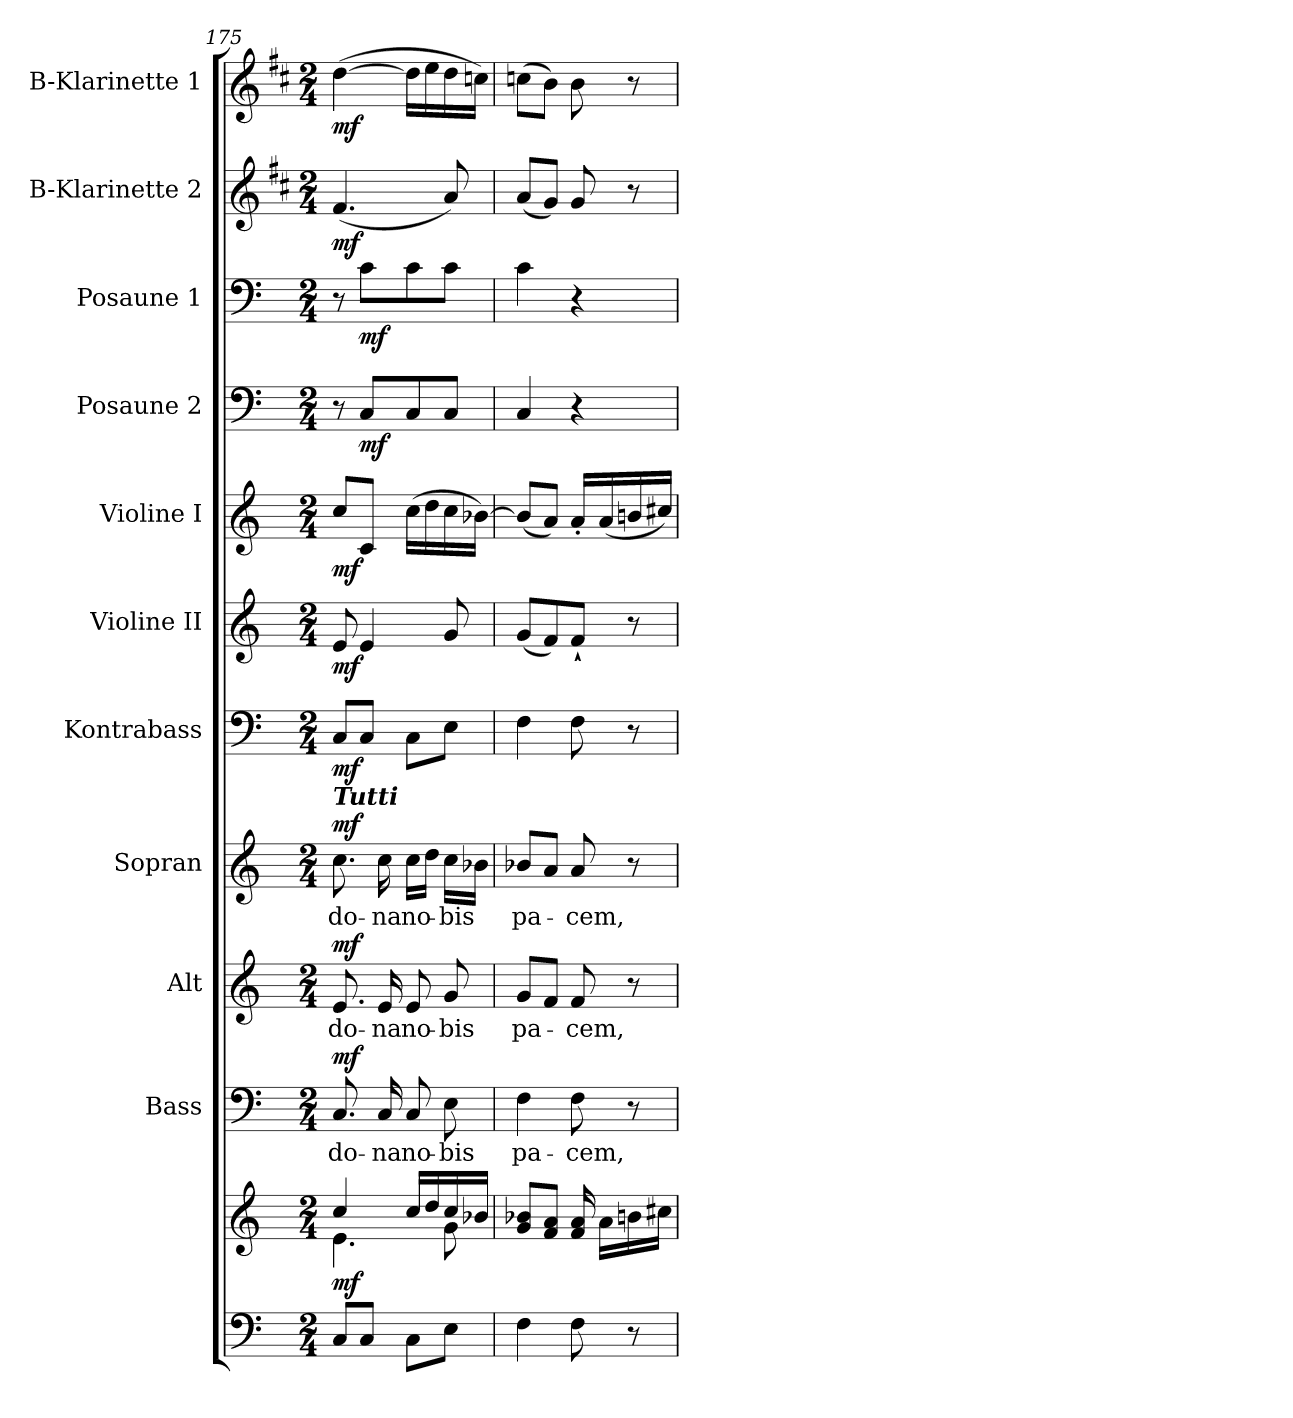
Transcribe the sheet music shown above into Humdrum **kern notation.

**kern	**kern	**dynam	**kern	**text	**dynam	**kern	**text	**dynam	**kern	**text	**dynam	**kern	**dynam	**kern	**dynam	**kern	**dynam	**kern	**dynam	**kern	**dynam	**kern	**dynam	**kern	**dynam
*part11	*part11	*part11	*part10	*part10	*part10	*part9	*part9	*part9	*part8	*part8	*part8	*part7	*part7	*part6	*part6	*part5	*part5	*part4	*part4	*part3	*part3	*part2	*part2	*part1	*part1
*staff12	*staff11	*staff11/12	*staff10	*staff10	*staff10	*staff9	*staff9	*staff9	*staff8	*staff8	*staff8	*staff7	*staff7	*staff6	*staff6	*staff5	*staff5	*staff4	*staff4	*staff3	*staff3	*staff2	*staff2	*staff1	*staff1
*	*	*	*I"Bass	*	*	*I"Alt	*	*	*I"Sopran	*	*	*I"Kontrabass	*	*I"Violine II	*	*I"Violine I	*	*I"Posaune 2	*	*I"Posaune 1	*	*I"B-Klarinette 2	*	*I"B-Klarinette 1	*
*	*	*	*I'B.	*	*	*I'A.	*	*	*I'S.	*	*	*I'Kb.	*	*I'Vl. II	*	*I'Vl. I	*	*I'Pos. 2	*	*I'Pos. 1	*	*I'B Kl. 2	*	*I'B Kl. 1	*
*clefF4	*clefG2	*	*clefF4	*	*	*clefG2	*	*	*clefG2	*	*	*clefF4	*	*clefG2	*	*clefG2	*	*clefF4	*	*clefF4	*	*clefG2	*	*clefG2	*
*	*	*	*	*	*	*	*	*	*	*	*	*ITrd7c12	*	*	*	*	*	*	*	*	*	*ITrd1c2	*	*ITrd1c2	*
*k[]	*k[]	*	*k[]	*	*	*k[]	*	*	*k[]	*	*	*k[]	*	*k[]	*	*k[]	*	*k[]	*	*k[]	*	*k[]	*	*k[]	*
*C:	*C:	*	*C:	*	*	*C:	*	*	*C:	*	*	*C:	*	*C:	*	*C:	*	*C:	*	*C:	*	*C:	*	*C:	*
*M2/4	*M2/4	*	*M2/4	*	*	*M2/4	*	*	*M2/4	*	*	*M2/4	*	*M2/4	*	*M2/4	*	*M2/4	*	*M2/4	*	*M2/4	*	*M2/4	*
=175	=175	=175	=175	=175	=175	=175	=175	=175	=175	=175	=175	=175	=175	=175	=175	=175	=175	=175	=175	=175	=175	=175	=175	=175	=175
*	*^	*	*	*	*	*	*	*	*	*	*	*	*	*	*	*	*	*	*	*	*	*	*	*	*
!	!	!	!	!	!	!	!	!	!	!LO:TX:a:Bi:t=Tutti	!	!	!	!	!	!	!	!	!	!	!	!	!	!	!	!
!	!	!	!LO:DY:b	!	!LO:LY:b	!LO:DY:a	!	!LO:LY:b	!LO:DY:a	!	!LO:LY:b	!LO:DY:a	!	!LO:DY:b	!	!LO:DY:b	!	!LO:DY:b	!	!	!	!	!	!LO:DY:b	!	!LO:DY:b
8C/L	4cc/	4.e\	mf	8.C/	do-	mf	8.e/	do-	mf	8.cc\	do-	mf	8CC/L	mf	8e/	mf	8cc/L	mf	8r	.	8r	.	(<4.e/	mf	(>[4cc\	mf
!	!	!	!	!	!	!	!	!	!	!	!	!	!	!	!	!	!	!	!	!LO:DY:b	!	!LO:DY:b	!	!	!	!
8C/J	.	.	.	.	.	.	.	.	.	.	.	.	8CC/J	.	4e/	.	8c/J	.	8C/L	mf	8c\L	mf	.	.	.	.
!	!	!	!	!	!LO:LY:b	!	!	!LO:LY:b	!	!	!LO:LY:b	!	!	!	!	!	!	!	!	!	!	!	!	!	!	!
.	.	.	.	16C/	-na	.	16e/	-na	.	16cc\	-na	.	.	.	.	.	.	.	.	.	.	.	.	.	.	.
!	!	!	!	!	!LO:LY:b	!	!	!LO:LY:b	!	!	!LO:LY:b	!	!	!	!	!	!	!	!	!	!	!	!	!	!	!
8C\L	16cc/LL	.	.	8C/	no-	.	8e/	no-	.	16cc\LL	no-	.	8CC\L	.	.	.	(>16cc\LL	.	8C/	.	8c\	.	.	.	16cc\LL]	.
.	16dd/	.	.	.	.	.	.	.	.	16dd\JJ	.	.	.	.	.	.	16dd\	.	.	.	.	.	.	.	16dd\	.
!	!	!	!	!	!LO:LY:b	!	!	!LO:LY:b	!	!	!LO:LY:b	!	!	!	!	!	!	!	!	!	!	!	!	!	!	!
8E\J	16cc/	8g\	.	8E\	-bis	.	8g/	-bis	.	16cc\LL	-bis	.	8EE\J	.	8g/	.	16cc\	.	8C/J	.	8c\J	.	8g/)	.	16cc\	.
.	16b-X/JJ	.	.	.	.	.	.	.	.	16b-X\JJ	.	.	.	.	.	.	[16b-X\JJ)	.	.	.	.	.	.	.	16b-X\JJ)	.
*	*v	*v	*	*	*	*	*	*	*	*	*	*	*	*	*	*	*	*	*	*	*	*	*	*	*	*
=176	=176	=176	=176	=176	=176	=176	=176	=176	=176	=176	=176	=176	=176	=176	=176	=176	=176	=176	=176	=176	=176	=176	=176	=176	=176
!	!	!	!	!LO:LY:b	!	!	!LO:LY:b	!	!	!LO:LY:b	!	!	!	!	!	!	!	!	!	!	!	!	!	!	!
4F\	8g/ 8b-X/L	.	4F\	pa-	.	8g/L	pa-	.	8b-X/L	pa-	.	4FF\	.	(<8g/L	.	(<8b-/L]	.	4C/	.	4c\	.	(<8g/L	.	(>8b-X\L	.
.	8f/ 8a/J	.	.	.	.	8f/J	.	.	8a/J	.	.	.	.	8f/)	.	8a/J)	.	.	.	.	.	8f/J)	.	8a\J)	.
!	!	!	!	!LO:LY:b	!	!	!LO:LY:b	!	!	!LO:LY:b	!	!	!	!	!	!	!	!	!	!	!	!	!	!	!
8F\	16f/ 16a/	.	8F\	-cem,	.	8f/	-cem,	.	8a/	-cem,	.	8FF\	.	8f`</J	.	16a'</LL	.	4r	.	4r	.	8f/	.	8a\	.
.	16a\LL	.	.	.	.	.	.	.	.	.	.	.	.	.	.	(<16a/	.	.	.	.	.	.	.	.	.
8r	16b\	.	8r	.	.	8r	.	.	8r	.	.	8r	.	8r	.	16bn/	.	.	.	.	.	8r	.	8r	.
.	16cc#X\JJ	.	.	.	.	.	.	.	.	.	.	.	.	.	.	16cc#X/JJ)	.	.	.	.	.	.	.	.	.
=	=	=	=	=	=	=	=	=	=	=	=	=	=	=	=	=	=	=	=	=	=	=	=	=	=
*-	*-	*-	*-	*-	*-	*-	*-	*-	*-	*-	*-	*-	*-	*-	*-	*-	*-	*-	*-	*-	*-	*-	*-	*-	*-
